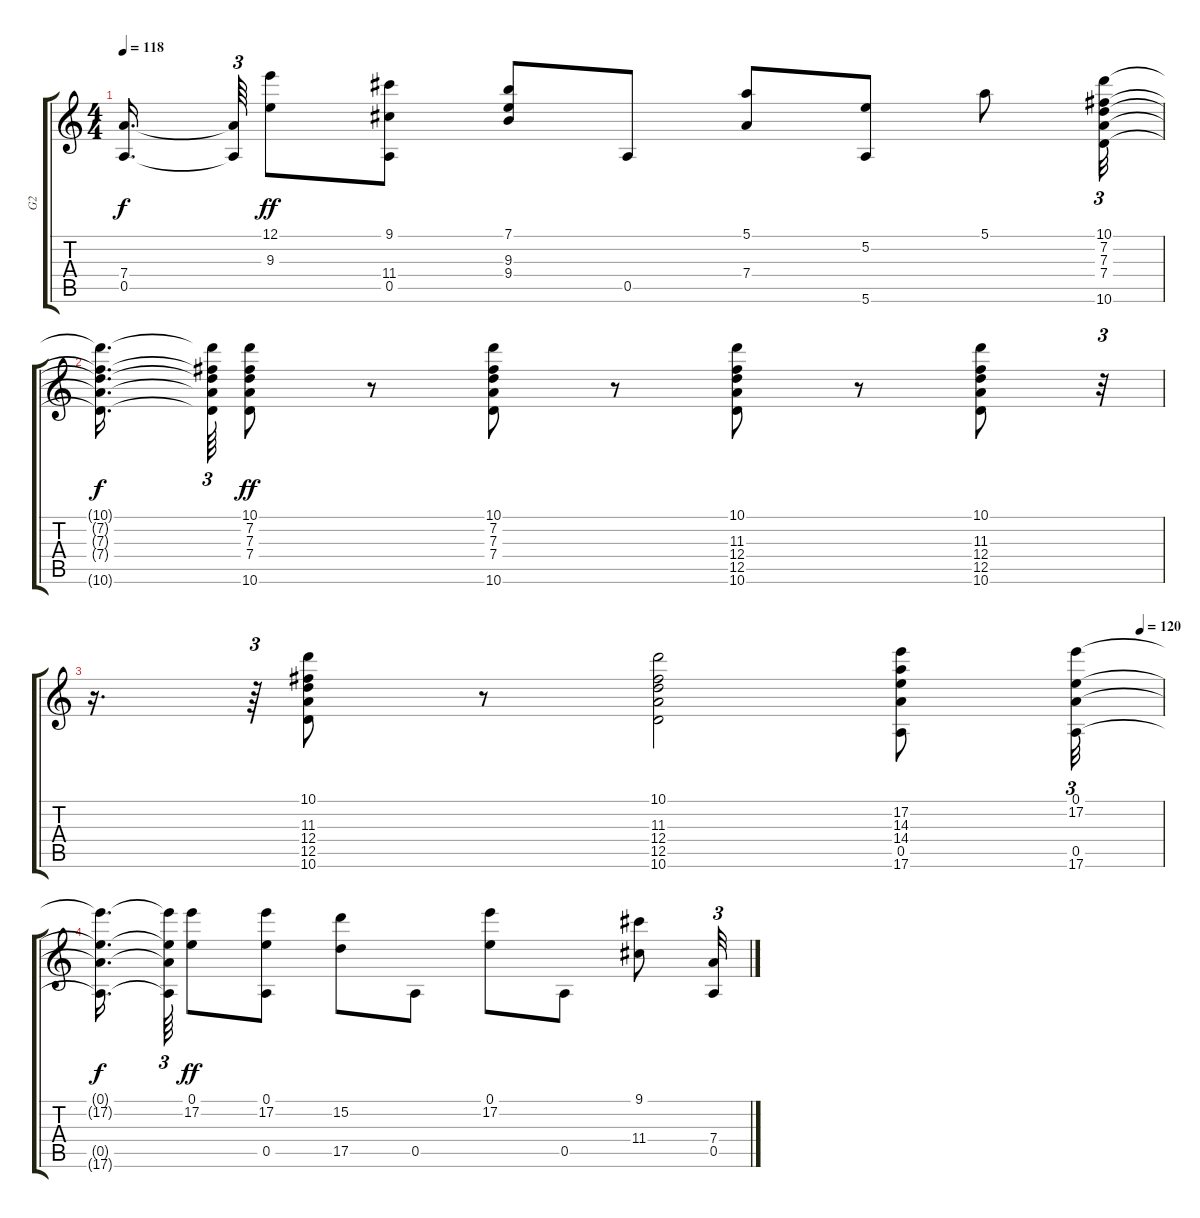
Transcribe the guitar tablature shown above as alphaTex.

\track ("G2" "G2") {instrument acousticguitarsteel}
\staff {score tabs}
\tuning (E4 B3 G3 D3 A2 E2) {hide}
\ts (4 4)
\tempo 118
\clef g2
\ks c
(7.4{t} 0.5{t}).16{d dy f beam splitsecondary} (7.4{t} 0.5{t}).64{tu (3 2)} (12.1 9.3).8{dy ff} (9.1 11.4 0.5).8 (7.1 9.3 9.4).8 0.5.8 (5.1 7.4).8 (5.2 5.6).8 5.1.8 (10.1 7.2 7.3 7.4 10.6).32{tu (3 2)} |
(10.1{t} 7.2{t} 7.3{t} 7.4{t} 10.6{t}).16{d dy f beam splitsecondary} (10.1{t} 7.2{t} 7.3{t} 7.4{t} 10.6{t}).64{tu (3 2)} (10.1 7.2 7.3 7.4 10.6).8{dy ff} r.8 (10.1 7.2 7.3 7.4 10.6).8 r.8 (10.1 11.3 12.4 12.5 10.6).8 r.8 (10.1 11.3 12.4 12.5 10.6).8 r.32{tu (3 2)} |
\tempo (120 0.9791666666666666)
r.16{d} r.64{tu (3 2)} (10.1 11.3 12.4 12.5 10.6).8 r.8 (10.1 11.3 12.4 12.5 10.6).2 (17.2 14.3 14.4 0.5 17.6).8 (0.1 17.2 0.5 17.6).32{tu (3 2)} |
(0.1{t} 17.2{t} 0.5{t} 17.6{t}).16{d dy f beam splitsecondary} (0.1{t} 17.2{t} 0.5{t} 17.6{t}).64{tu (3 2)} (0.1 17.2).8{dy ff} (0.1 17.2 0.5).8 (15.2 17.5).8 0.5.8 (0.1 17.2).8 0.5.8 (9.1 11.4).8 (7.4 0.5).32{tu (3 2)}
